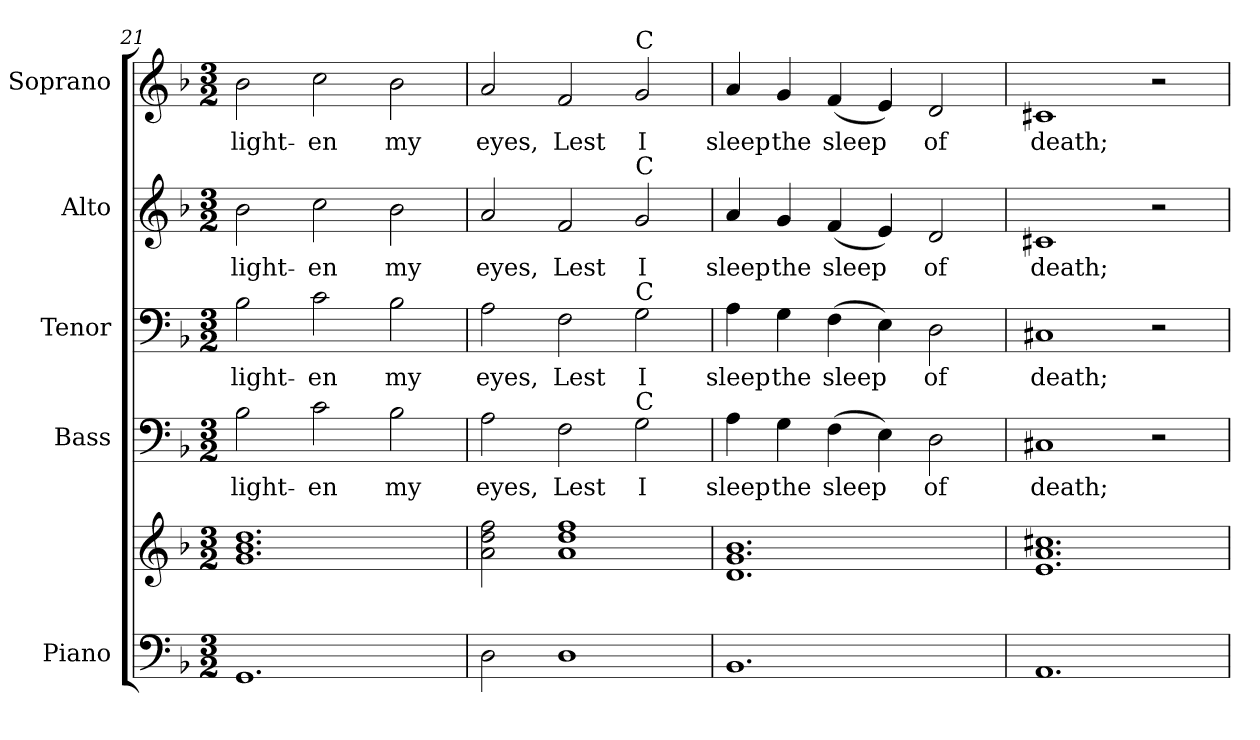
**kern	**kern	**kern	**text	**kern	**text	**kern	**text	**kern	**text
*part5	*part5	*part4	*part4	*part3	*part3	*part2	*part2	*part1	*part1
*staff6	*staff5	*staff4	*staff4	*staff3	*staff3	*staff2	*staff2	*staff1	*staff1
*I"Piano	*	*I"Bass	*	*I"Tenor	*	*I"Alto	*	*I"Soprano	*
*I'Pno.	*	*I'B.	*	*I'T.	*	*I'A.	*	*I'S.	*
*clefF4	*clefG2	*clefF4	*	*clefF4	*	*clefG2	*	*clefG2	*
*k[b-]	*k[b-]	*k[b-]	*	*k[b-]	*	*k[b-]	*	*k[b-]	*
*F:	*F:	*F:	*	*F:	*	*F:	*	*F:	*
*M3/2	*M3/2	*M3/2	*	*M3/2	*	*M3/2	*	*M3/2	*
=21	=21	=21	=21	=21	=21	=21	=21	=21	=21
!	!	!	!LO:LY:b:color=#000000	!	!	!	!	!	!
!	!	!	!	!	!LO:LY:b:color=#000000	!	!	!	!
!	!	!	!	!	!	!	!LO:LY:b:color=#000000	!	!
!	!	!	!	!	!	!	!	!	!LO:LY:b:color=#000000
1.GGi	1.gi 1.b-i 1.ddi	2B-i\	-light-	2B-i\	-light-	2b-i\	-light-	2b-i\	-light-
!	!	!	!LO:LY:b:color=#000000	!	!	!	!	!	!
!	!	!	!	!	!LO:LY:b:color=#000000	!	!	!	!
!	!	!	!	!	!	!	!LO:LY:b:color=#000000	!	!
!	!	!	!	!	!	!	!	!	!LO:LY:b:color=#000000
.	.	2ci\	-en	2ci\	-en	2cci\	-en	2cci\	-en
!	!	!	!LO:LY:b:color=#000000	!	!	!	!	!	!
!	!	!	!	!	!LO:LY:b:color=#000000	!	!	!	!
!	!	!	!	!	!	!	!LO:LY:b:color=#000000	!	!
!	!	!	!	!	!	!	!	!	!LO:LY:b:color=#000000
.	.	2B-i\	my	2B-i\	my	2b-i\	my	2b-i\	my
!!LO:PB:g=z
=22	=22	=22	=22	=22	=22	=22	=22	=22	=22
!	!	!	!LO:LY:b:color=#000000	!	!	!	!	!	!
!	!	!	!	!	!LO:LY:b:color=#000000	!	!	!	!
!	!	!	!	!	!	!	!LO:LY:b:color=#000000	!	!
!	!	!	!	!	!	!	!	!	!LO:LY:b:color=#000000
2Di\	2ai\ 2ddi 2ffi	2Ai\	eyes,	2Ai\	eyes,	2ai/	eyes,	2ai/	eyes,
!	!	!	!LO:LY:b:color=#000000	!	!	!	!	!	!
!	!	!	!	!	!LO:LY:b:color=#000000	!	!	!	!
!	!	!	!	!	!	!	!LO:LY:b:color=#000000	!	!
!	!	!	!	!	!	!	!	!	!LO:LY:b:color=#000000
1Di	1ai 1ddi 1ffi	2Fi\	Lest	2Fi\	Lest	2fi/	Lest	2fi/	Lest
!	!	!	!LO:LY:b:color=#000000	!	!	!	!	!	!
!	!	!	!	!	!LO:LY:b:color=#000000	!	!	!	!
!	!	!	!	!	!	!	!LO:LY:b:color=#000000	!	!
!	!	!	!	!	!	!	!	!LO:TX:a:t=C	!
!	!	!	!	!	!	!LO:TX:a:t=C	!	!	!
!	!	!	!	!LO:TX:a:t=C	!	!	!	!	!
!	!	!LO:TX:a:t=C	!	!	!	!	!	!	!
!	!	!	!	!	!	!	!	!	!LO:LY:b:color=#000000
.	.	2Gi\	I	2Gi\	I	2gi/	I	2gi/	I
=23	=23	=23	=23	=23	=23	=23	=23	=23	=23
!	!	!	!LO:LY:b:color=#000000	!	!	!	!	!	!
!	!	!	!	!	!LO:LY:b:color=#000000	!	!	!	!
!	!	!	!	!	!	!	!LO:LY:b:color=#000000	!	!
!	!	!	!	!	!	!	!	!	!LO:LY:b:color=#000000
1.BB-i	1.di 1.gi 1.b-i	4Ai\	sleep	4Ai\	sleep	4ai/	sleep	4ai/	sleep
!	!	!	!LO:LY:b:color=#000000	!	!	!	!	!	!
!	!	!	!	!	!LO:LY:b:color=#000000	!	!	!	!
!	!	!	!	!	!	!	!LO:LY:b:color=#000000	!	!
!	!	!	!	!	!	!	!	!	!LO:LY:b:color=#000000
.	.	4Gi\	the	4Gi\	the	4gi/	the	4gi/	the
!	!	!	!LO:LY:b:color=#000000	!	!	!	!	!	!
!	!	!	!	!	!LO:LY:b:color=#000000	!	!	!	!
!	!	!	!	!	!	!	!LO:LY:b:color=#000000	!	!
!	!	!	!	!	!	!	!	!	!LO:LY:b:color=#000000
.	.	(4Fi\	sleep	(4Fi\	sleep	(4fi/	sleep	(4fi/	sleep
.	.	4Ei\)	.	4Ei\)	.	4ei/)	.	4ei/)	.
!	!	!	!LO:LY:b:color=#000000	!	!	!	!	!	!
!	!	!	!	!	!LO:LY:b:color=#000000	!	!	!	!
!	!	!	!	!	!	!	!LO:LY:b:color=#000000	!	!
!	!	!	!	!	!	!	!	!	!LO:LY:b:color=#000000
.	.	2Di\	of	2Di\	of	2di/	of	2di/	of
=24	=24	=24	=24	=24	=24	=24	=24	=24	=24
!	!	!	!LO:LY:b:color=#000000	!	!	!	!	!	!
!	!	!	!	!	!LO:LY:b:color=#000000	!	!	!	!
!	!	!	!	!	!	!	!LO:LY:b:color=#000000	!	!
!	!	!	!	!	!	!	!	!	!LO:LY:b:color=#000000
1.AAi	1.ei 1.ai 1.cc#Xi	1C#Xi	death;	1C#Xi	death;	1c#Xi	death;	1c#Xi	death;
.	.	2r	.	2r	.	2r	.	2r	.
=	=	=	=	=	=	=	=	=	=
*-	*-	*-	*-	*-	*-	*-	*-	*-	*-
